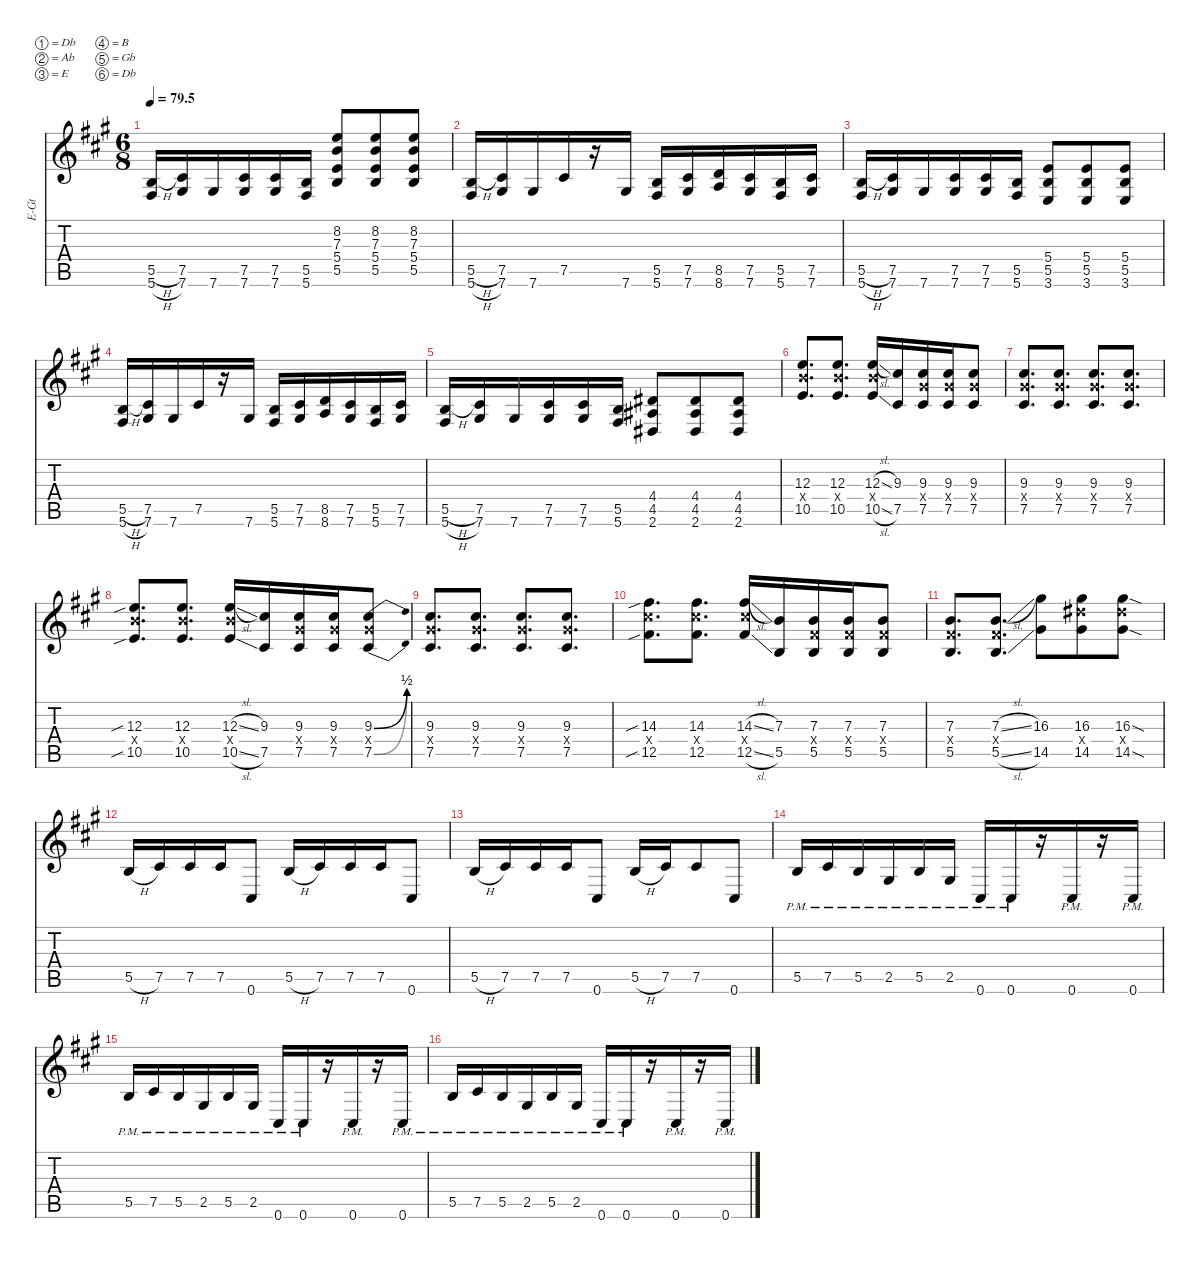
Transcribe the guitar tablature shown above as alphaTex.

\defaultSystemsLayout 4
\hideDynamics
\bracketExtendMode nobrackets
\otherSystemsTrackNameOrientation horizontal
\track ("Guitar2" "E-Gt") {instrument overdrivenguitar}
\staff {score tabs}
\tuning (Db4 Ab3 E3 B2 Gb2 Db2)
\ts (6 8)
\tempo
79.5
\accidentals auto
\clef g2
\ottava regular
\simile none
\ks a
(5.6{h acc #} 5.5{h acc forcenatural}).16{dy f beam Up} (7.5{acc #} 7.6{acc #}).16{beam Up} 7.6{acc #}.16{beam Up} (7.6{acc #} 7.5{acc #}).16{beam Up} (7.6{acc #} 7.5{acc #}).16{beam Up} (5.5{acc forcenatural} 5.6{acc #}).16{beam Up} (5.4{acc forcenatural} 5.5{acc forcenatural} 8.2{acc forcenatural} 7.3{acc forcenatural}).8{beam Up} (5.4{acc forcenatural} 5.5{acc forcenatural} 8.2{acc forcenatural} 7.3{acc forcenatural}).8{beam Up} (5.4{acc forcenatural} 5.5{acc forcenatural} 8.2{acc forcenatural} 7.3{acc forcenatural}).8{beam Up} |
(5.6{h acc #} 5.5{h acc forcenatural}).16{beam Up} (7.5{acc #} 7.6{acc #}).16{beam Up} 7.6{acc #}.16{beam Up} 7.5{acc #}.16{beam Up} r.16{beam Up} 7.6{acc #}.16{beam Up} (5.6{acc #} 5.5{acc forcenatural}).16{beam Up} (7.6{acc #} 7.5{acc #}).16{beam Up} (8.5{acc forcenatural} 8.6{acc forcenatural}).16{beam Up} (7.6{acc #} 7.5{acc #}).16{beam Up} (5.6{acc #} 5.5{acc forcenatural}).16{beam Up} (7.5{acc #} 7.6{acc #}).16{beam Up} |
(5.6{h acc #} 5.5{h acc forcenatural}).16{beam Up} (7.5{acc #} 7.6{acc #}).16{beam Up} 7.6{acc #}.16{beam Up} (7.6{acc #} 7.5{acc #}).16{beam Up} (7.6{acc #} 7.5{acc #}).16{beam Up} (5.5{acc forcenatural} 5.6{acc #}).16{beam Up} (5.4{acc forcenatural} 3.6{acc forcenatural} 5.5{acc forcenatural}).8{beam Up} (5.4{acc forcenatural} 5.5{acc forcenatural} 3.6{acc forcenatural}).8{beam Up} (5.4{acc forcenatural} 5.5{acc forcenatural} 3.6{acc forcenatural}).8{beam Up} |
(5.6{h acc #} 5.5{h acc forcenatural}).16{beam Up} (7.5{acc #} 7.6{acc #}).16{beam Up} 7.6{acc #}.16{beam Up} 7.5{acc #}.16{beam Up} r.16{beam Up} 7.6{acc #}.16{beam Up} (5.6{acc #} 5.5{acc forcenatural}).16{beam Up} (7.6{acc #} 7.5{acc #}).16{beam Up} (8.5{acc forcenatural} 8.6{acc forcenatural}).16{beam Up} (7.6{acc #} 7.5{acc #}).16{beam Up} (5.6{acc #} 5.5{acc forcenatural}).16{beam Up} (7.5{acc #} 7.6{acc #}).16{beam Up} |
(5.6{h acc #} 5.5{h acc forcenatural}).16{beam Up} (7.5{acc #} 7.6{acc #}).16{beam Up} 7.6{acc #}.16{beam Up} (7.6{acc #} 7.5{acc #}).16{beam Up} (7.6{acc #} 7.5{acc #}).16{beam Up} (5.5{acc forcenatural} 5.6{acc #}).16{beam Up} (4.4{acc #} 2.6{acc #} 4.5{acc #}).8{beam Up} (4.4{acc #} 4.5{acc #} 2.6{acc #}).8{beam Up} (4.4{acc #} 4.5{acc #} 2.6{acc #}).8{beam Up} |
(10.5{acc forcenatural} 12.3{acc forcenatural} 12.4{x acc forcenatural}).8{d beam Up} (10.5{acc forcenatural} 12.3{acc forcenatural} 12.4{x acc forcenatural}).8{d beam Up} (10.5{sl acc forcenatural} 12.3{sl acc forcenatural} 12.4{x acc forcenatural}).16{beam Up} (7.5{acc #} 9.3{acc #}).16{beam Up} (7.5{acc #} 9.3{acc #} 9.4{x acc #}).16{beam Up} (7.5{acc #} 9.3{acc #} 9.4{x acc #}).16{beam Up} (9.3{acc #} 7.5{acc #} 9.4{x acc #}).8{beam Up} |
(9.3{acc #} 7.5{acc #} 9.4{x acc #}).8{d beam Up} (9.3{acc #} 7.5{acc #} 9.4{x acc #}).8{d beam Up} (9.3{acc #} 7.5{acc #} 9.4{x acc #}).8{d beam Up} (9.3{acc #} 7.5{acc #} 9.4{x acc #}).8{d beam Up} |
(10.5{sib acc forcenatural} 12.3{sib acc forcenatural} 12.4{x acc forcenatural}).8{d beam Up} (10.5{acc forcenatural} 12.3{acc forcenatural} 12.4{x acc forcenatural}).8{d beam Up} (10.5{sl acc forcenatural} 12.3{sl acc forcenatural} 12.4{x acc forcenatural}).16{beam Up} (7.5{acc #} 9.3{acc #}).16{beam Up} (7.5{acc #} 9.3{acc #} 9.4{x acc #}).16{beam Up} (7.5{acc #} 9.3{acc #} 9.4{x acc #}).16{beam Up} (9.3{be (bend 18.599999999999998 0 60 2) acc #} 7.5{be (bend 18.599999999999998 0 60 2) acc #} 9.4{x acc #}).8{beam Up} |
(9.3{acc #} 7.5{acc #} 9.4{x acc #}).8{d beam Up} (9.3{acc #} 7.5{acc #} 9.4{x acc #}).8{d beam Up} (9.3{acc #} 7.5{acc #} 9.4{x acc #}).8{d beam Up} (9.3{acc #} 7.5{acc #} 9.4{x acc #}).8{d beam Up} |
(12.5{sib acc #} 14.3{sib acc #} 14.4{x acc #}).8{d beam Down} (12.5{acc #} 14.3{acc #} 14.4{x acc #}).8{d beam Down} (12.5{sl acc #} 14.3{sl acc #} 14.4{x acc #}).16{beam Up} (5.5{acc forcenatural} 7.3{acc forcenatural}).16{beam Up} (5.5{acc forcenatural} 7.3{acc forcenatural} 7.4{x acc #}).16{beam Up} (5.5{acc forcenatural} 7.3{acc forcenatural} 7.4{x acc #}).16{beam Up} (5.5{acc forcenatural} 7.3{acc forcenatural} 7.4{x acc #}).8{beam Up} |
(5.5{acc forcenatural} 7.3{acc forcenatural} 7.4{x acc #}).8{d beam Up} (5.5{sl acc forcenatural} 7.4{x acc #} 7.3{sl acc forcenatural}).8{d beam Up} (14.5{acc #} 16.3{acc #}).8{beam Down} (16.3{acc #} 16.4{x acc #} 14.5{acc #}).8{beam Down} (14.5{sod acc #} 16.3{sod acc #} 16.4{x acc #}).8{beam Down} |
5.5{h acc forcenatural}.16{beam Up} 7.5{acc #}.16{beam Up} 7.5{acc #}.16{beam Up} 7.5{acc #}.16{beam Up} 0.6{acc #}.8{beam Up} 5.5{h acc forcenatural}.16{beam Up} 7.5{acc #}.16{beam Up} 7.5{acc #}.16{beam Up} 7.5{acc #}.16{beam Up} 0.6{acc #}.8{beam Up} |
5.5{h acc forcenatural}.16{beam Up} 7.5{acc #}.16{beam Up} 7.5{acc #}.16{beam Up} 7.5{acc #}.16{beam Up} 0.6{acc #}.8{beam Up} 5.5{h acc forcenatural}.16{beam Up} 7.5{acc #}.16{beam Up} 7.5{acc #}.8{beam Up} 0.6{acc #}.8{beam Up} |
5.5{pm acc forcenatural}.16{beam Up} 7.5{pm acc #}.16{beam Up} 5.5{pm acc forcenatural}.16{beam Up} 2.5{pm acc #}.16{beam Up} 5.5{pm acc forcenatural}.16{beam Up} 2.5{pm acc #}.16{beam Up} 0.6{pm acc #}.16{beam Up} 0.6{pm acc #}.16{beam Up} r.16{beam Up} 0.6{pm acc #}.16{beam Up} r.16{beam Up} 0.6{pm acc #}.16{beam Up} |
5.5{pm acc forcenatural}.16{beam Up} 7.5{pm acc #}.16{beam Up} 5.5{pm acc forcenatural}.16{beam Up} 2.5{pm acc #}.16{beam Up} 5.5{pm acc forcenatural}.16{beam Up} 2.5{pm acc #}.16{beam Up} 0.6{pm acc #}.16{beam Up} 0.6{pm acc #}.16{beam Up} r.16{beam Up} 0.6{pm acc #}.16{beam Up} r.16{beam Up} 0.6{pm acc #}.16{beam Up} |
5.5{pm acc forcenatural}.16{beam Up} 7.5{pm acc #}.16{beam Up} 5.5{pm acc forcenatural}.16{beam Up} 2.5{pm acc #}.16{beam Up} 5.5{pm acc forcenatural}.16{beam Up} 2.5{pm acc #}.16{beam Up} 0.6{pm acc #}.16{beam Up} 0.6{pm acc #}.16{beam Up} r.16{beam Up} 0.6{pm acc #}.16{beam Up} r.16{beam Up} 0.6{pm acc #}.16{beam Up}
